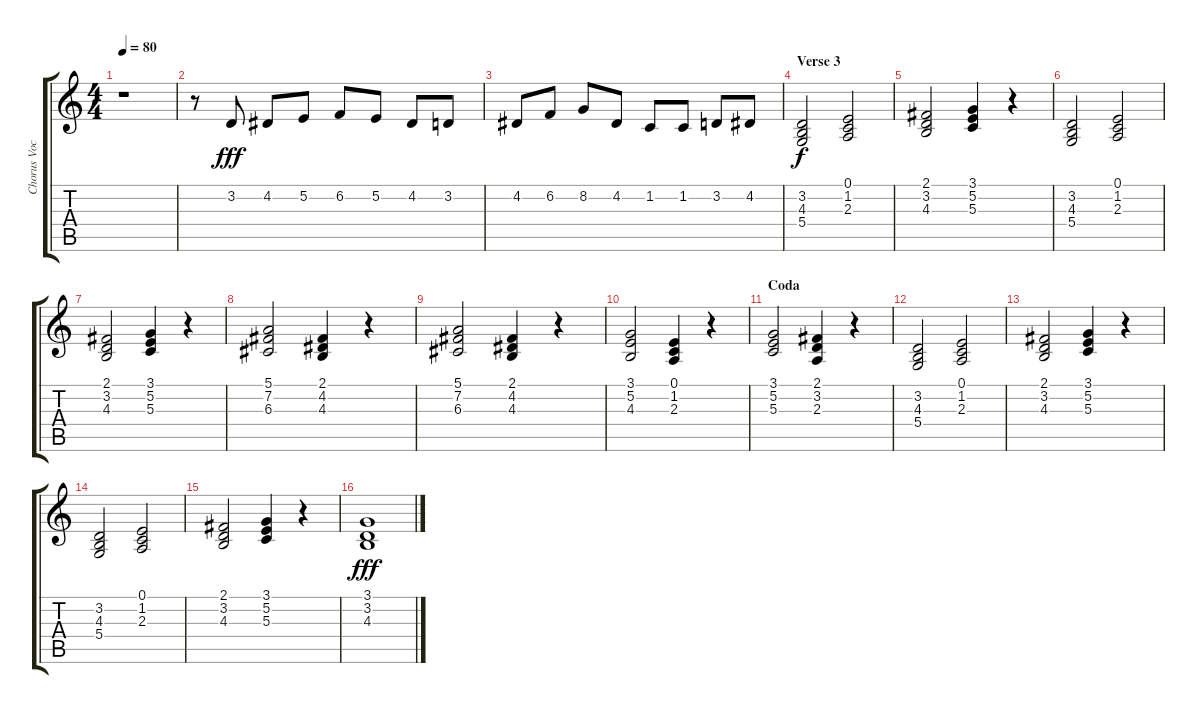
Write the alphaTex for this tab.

\track ("Chorus Vocals" "Chorus Voc") {instrument choiraahs}
\staff {score tabs}
\tuning (E4 B3 G3 D3 A2 E2) {hide}
\ts (4 4)
\tempo 80
\clef g2
\ks c
r.1{dy f} |
r.8{volume 16 balance 15 instrument electricguitarjazz} 3.2.8{dy fff} 4.2.8 5.2.8 6.2.8 5.2.8 4.2.8 3.2.8 |
4.2.8 6.2.8 8.2.8 4.2.8 1.2.8 1.2.8 3.2.8 4.2.8 |
\section ("" "Verse 3")
(3.2 4.3 5.4).2{dy f} (0.1 1.2 2.3).2 |
(2.1 3.2 4.3).2 (3.1 5.2 5.3).4 r.4 |
(3.2 4.3 5.4).2 (0.1 1.2 2.3).2 |
(2.1 3.2 4.3).2 (3.1 5.2 5.3).4 r.4 |
(5.1 7.2 6.3).2 (2.1 4.2 4.3).4 r.4 |
(5.1 7.2 6.3).2 (2.1 4.2 4.3).4 r.4 |
(3.1 5.2 4.3).2 (0.1 1.2 2.3).4 r.4 |
\section ("" "Coda")
(3.1 5.2 5.3).2 (2.1 3.2 2.3).4 r.4 |
(3.2 4.3 5.4).2 (0.1 1.2 2.3).2 |
(2.1 3.2 4.3).2 (3.1 5.2 5.3).4 r.4 |
(3.2 4.3 5.4).2 (0.1 1.2 2.3).2 |
(2.1 3.2 4.3).2 (3.1 5.2 5.3).4 r.4 |
(3.1 3.2 4.3).1{dy fff}
